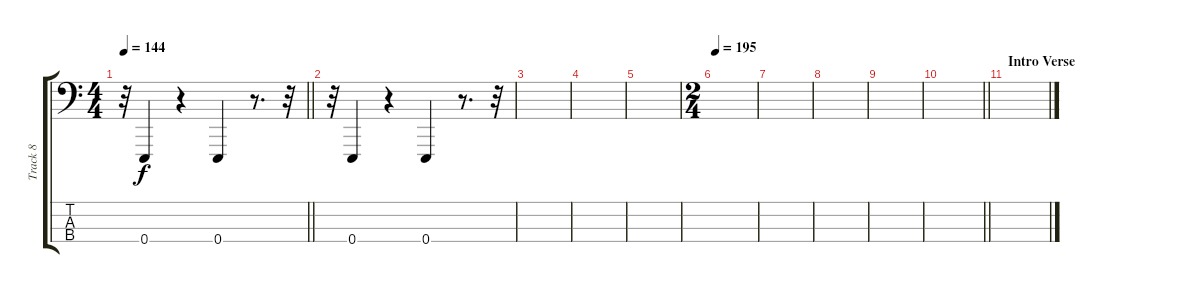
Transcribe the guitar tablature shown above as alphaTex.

\track ("Track 8" "Track 8") {instrument timpani}
\staff {score tabs}
\tuning (G2 D2 A1 E1) {hide}
\ts (4 4)
\tempo 144
\clef f4
\barLineRight lightlight
\ks c
r.32{dy f} 0.4.4{balance 2} r.4 0.4.4{balance 14} r.8{d} r.32 |
r.32 0.4.4{balance 2} r.4 0.4.4{balance 14} r.8{d} r.32 |
|
|
|
\ts (2 4)
\tempo 195
|
|
|
|
\barLineRight lightlight
|
\section ("" "Intro Verse")
